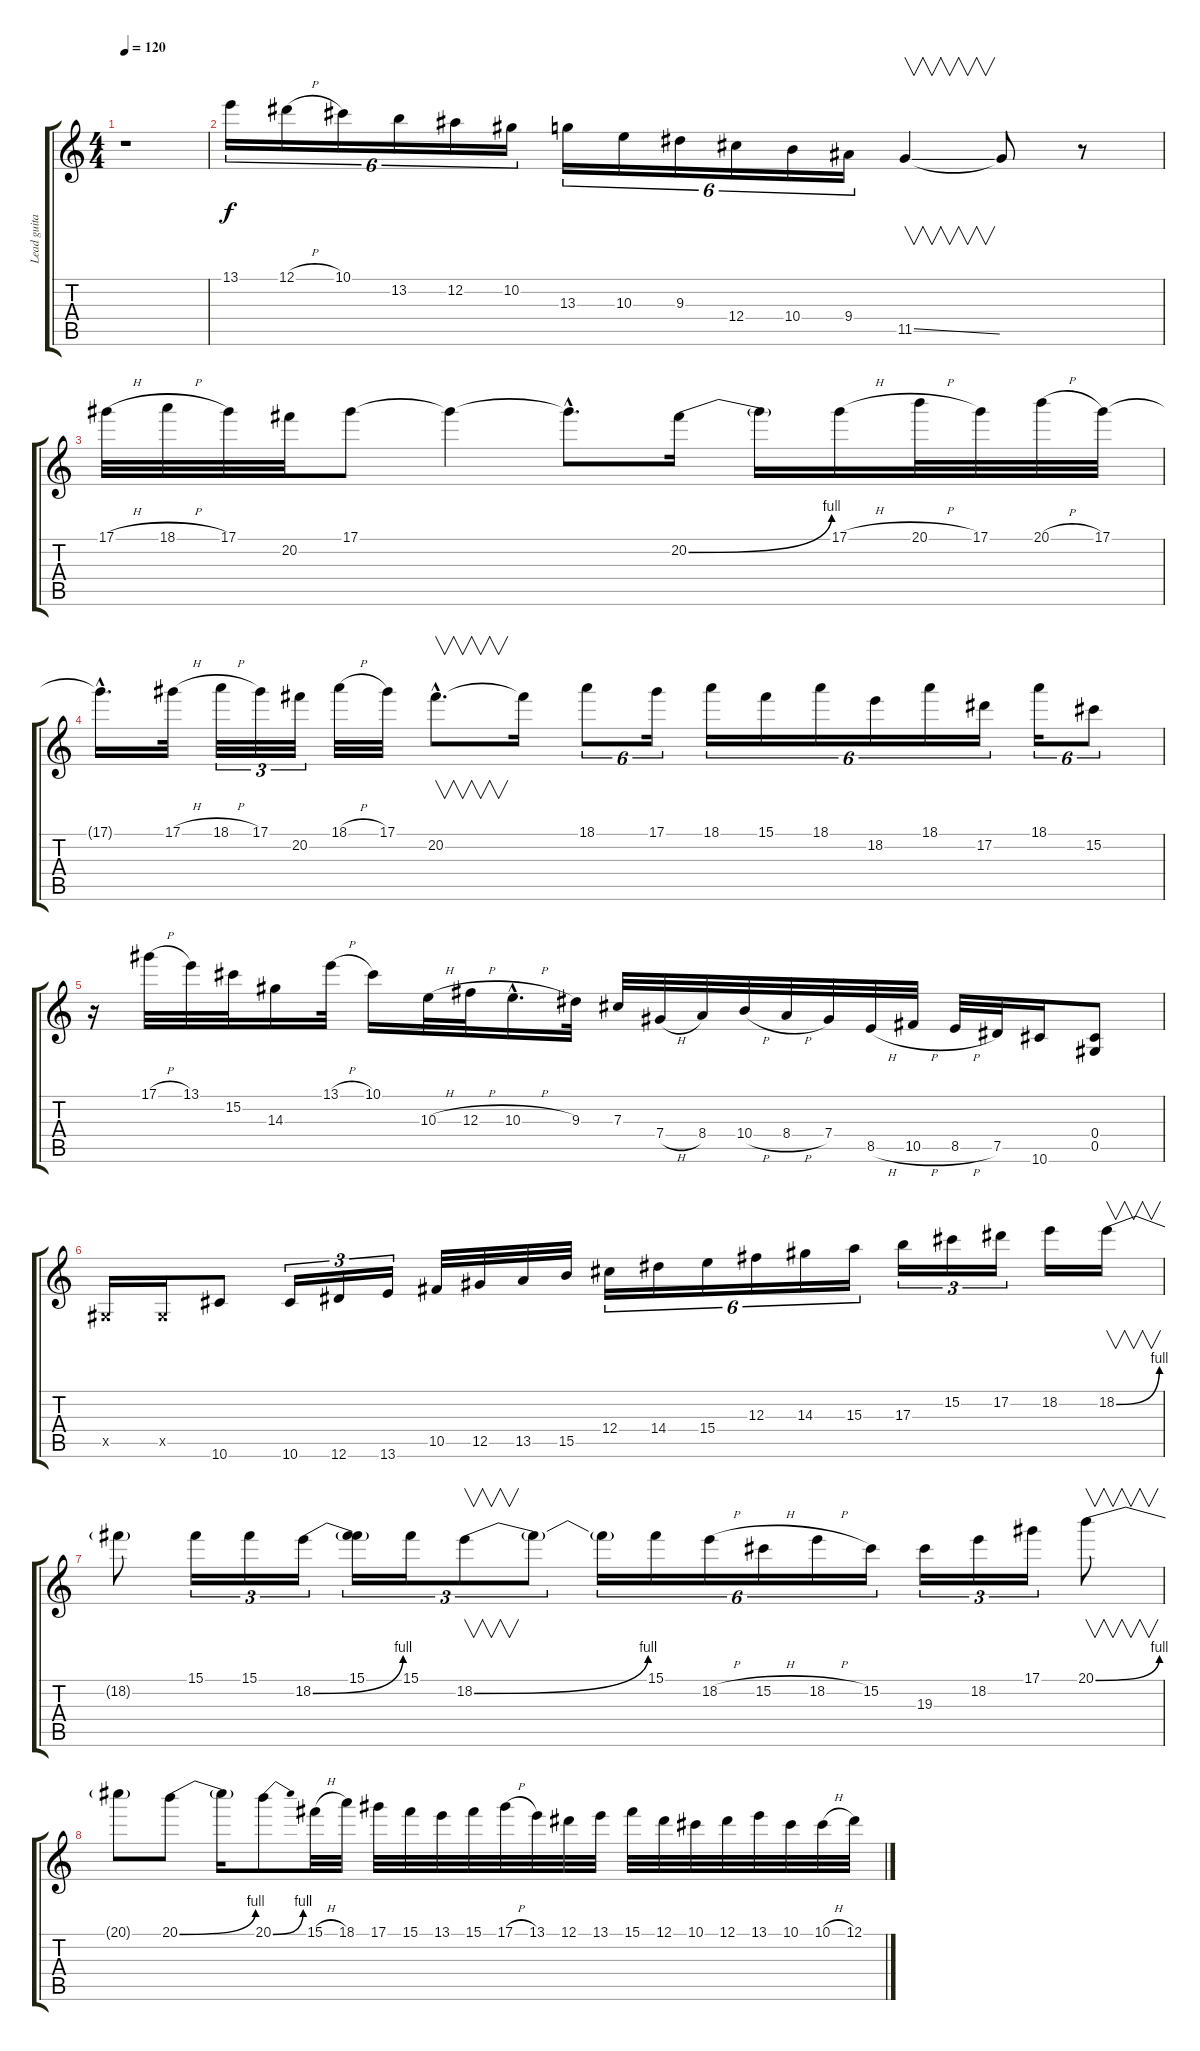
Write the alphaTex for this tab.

\track ("Lead guitar" "Lead guita") {instrument distortionguitar}
\staff {score tabs}
\tuning (Eb4 Bb3 Gb3 Db3 Ab2 Eb2) {hide}
\ts (4 4)
\tempo 120
\clef g2
\ks c
r.1{dy f} |
13.1.16{tu (6 4)} 12.1{h}.16{tu (6 4)} 10.1.16{tu (6 4)} 13.2.16{tu (6 4)} 12.2.16{tu (6 4)} 10.2.16{tu (6 4)} 13.3.16{tu (6 4)} 10.3.16{tu (6 4)} 9.3.16{tu (6 4)} 12.4.16{tu (6 4)} 10.4.16{tu (6 4)} 9.4.16{tu (6 4)} 11.5{ss}.4{v} 11.5{t}.8 r.8 |
17.1{h}.32 18.1{h}.32 17.1.32 20.2.32 17.1.8 17.1{t}.4 17.1{hac t}.8{d} 20.2{be (bend 0 0 60 4)}.16 20.2{t}.16 17.1{h}.16 20.1{h}.32 17.1.32 20.1{h}.32 17.1.32 |
17.1{hac t}.16{d} 17.1{h}.32 18.1{h}.32{tu (3 2)} 17.1.32{tu (3 2)} 20.2.32{tu (3 2)} 18.1{h}.32 17.1.32 20.2{hac}.8{v d} 20.2{t}.16 18.1.8{tu (6 4)} 17.1.16{tu (6 4)} 18.1.16{tu (6 4)} 15.1.16{tu (6 4)} 18.1.16{tu (6 4)} 18.2.16{tu (6 4)} 18.1.16{tu (6 4)} 17.2.16{tu (6 4)} 18.1.16{tu (6 4)} 15.2.8{tu (6 4)} |
r.16 17.1{h}.32 13.1.32 15.2.32 14.3.16 13.1{h}.32 10.1.16 10.3{h}.32 12.3{h}.32 10.3{h hac}.16{d} 9.3.32 7.3.32 7.4{h}.32 8.4.32 10.4{h}.32 8.4{h}.32 7.4.32 8.5{h}.32 10.5{h}.32 8.5{h}.32 7.5.32 10.6.16 (0.4 0.5).8 |
0.5{x}.16 0.5{x}.16 10.6.8 10.6.16{tu (3 2)} 12.6.16{tu (3 2)} 13.6.16{tu (3 2)} 10.5.32 12.5.32 13.5.32 15.5.32 12.4.16{tu (6 4)} 14.4.16{tu (6 4)} 15.4.16{tu (6 4)} 12.3.16{tu (6 4)} 14.3.16{tu (6 4)} 15.3.16{tu (6 4)} 17.3.16{tu (3 2)} 15.2.16{tu (3 2)} 17.2.16{tu (3 2)} 18.2.16 18.2{be (bend 0 0 60 4)}.16{v} |
18.2{t}.8 15.1.16{tu (3 2)} 15.1.16{tu (3 2)} 18.2{be (bend 0 0 60 4)}.16{tu (3 2)} (15.1 18.2{t}).16{tu (3 2)} 15.1.16{tu (3 2)} 18.2{be (bend 0 0 60 4)}.8{v tu (3 2)} 18.2{t}.8{tu (3 2)} 18.2{t}.16{tu (6 4)} 15.1.16{tu (6 4)} 18.2{h}.16{tu (6 4)} 15.2{h}.16{tu (6 4)} 18.2{h}.16{tu (6 4)} 15.2.16{tu (6 4)} 19.3.16{tu (3 2)} 18.2.16{tu (3 2)} 17.1.16{tu (3 2)} 20.1{be (bend 0 0 60 4)}.8{v} |
20.1{t}.8 20.1{be (bend 0 0 60 4)}.8 20.1{t}.16 20.1{be (bend 0 0 60 4)}.8 15.1{h}.32 18.1.32 17.1.32 15.1.32 13.1.32 15.1.32 17.1{h}.32 13.1.32 12.1.32 13.1.32 15.1.32 12.1.32 10.1.32 12.1.32 13.1.32 10.1.32 10.1{h}.32 12.1{h}.32
